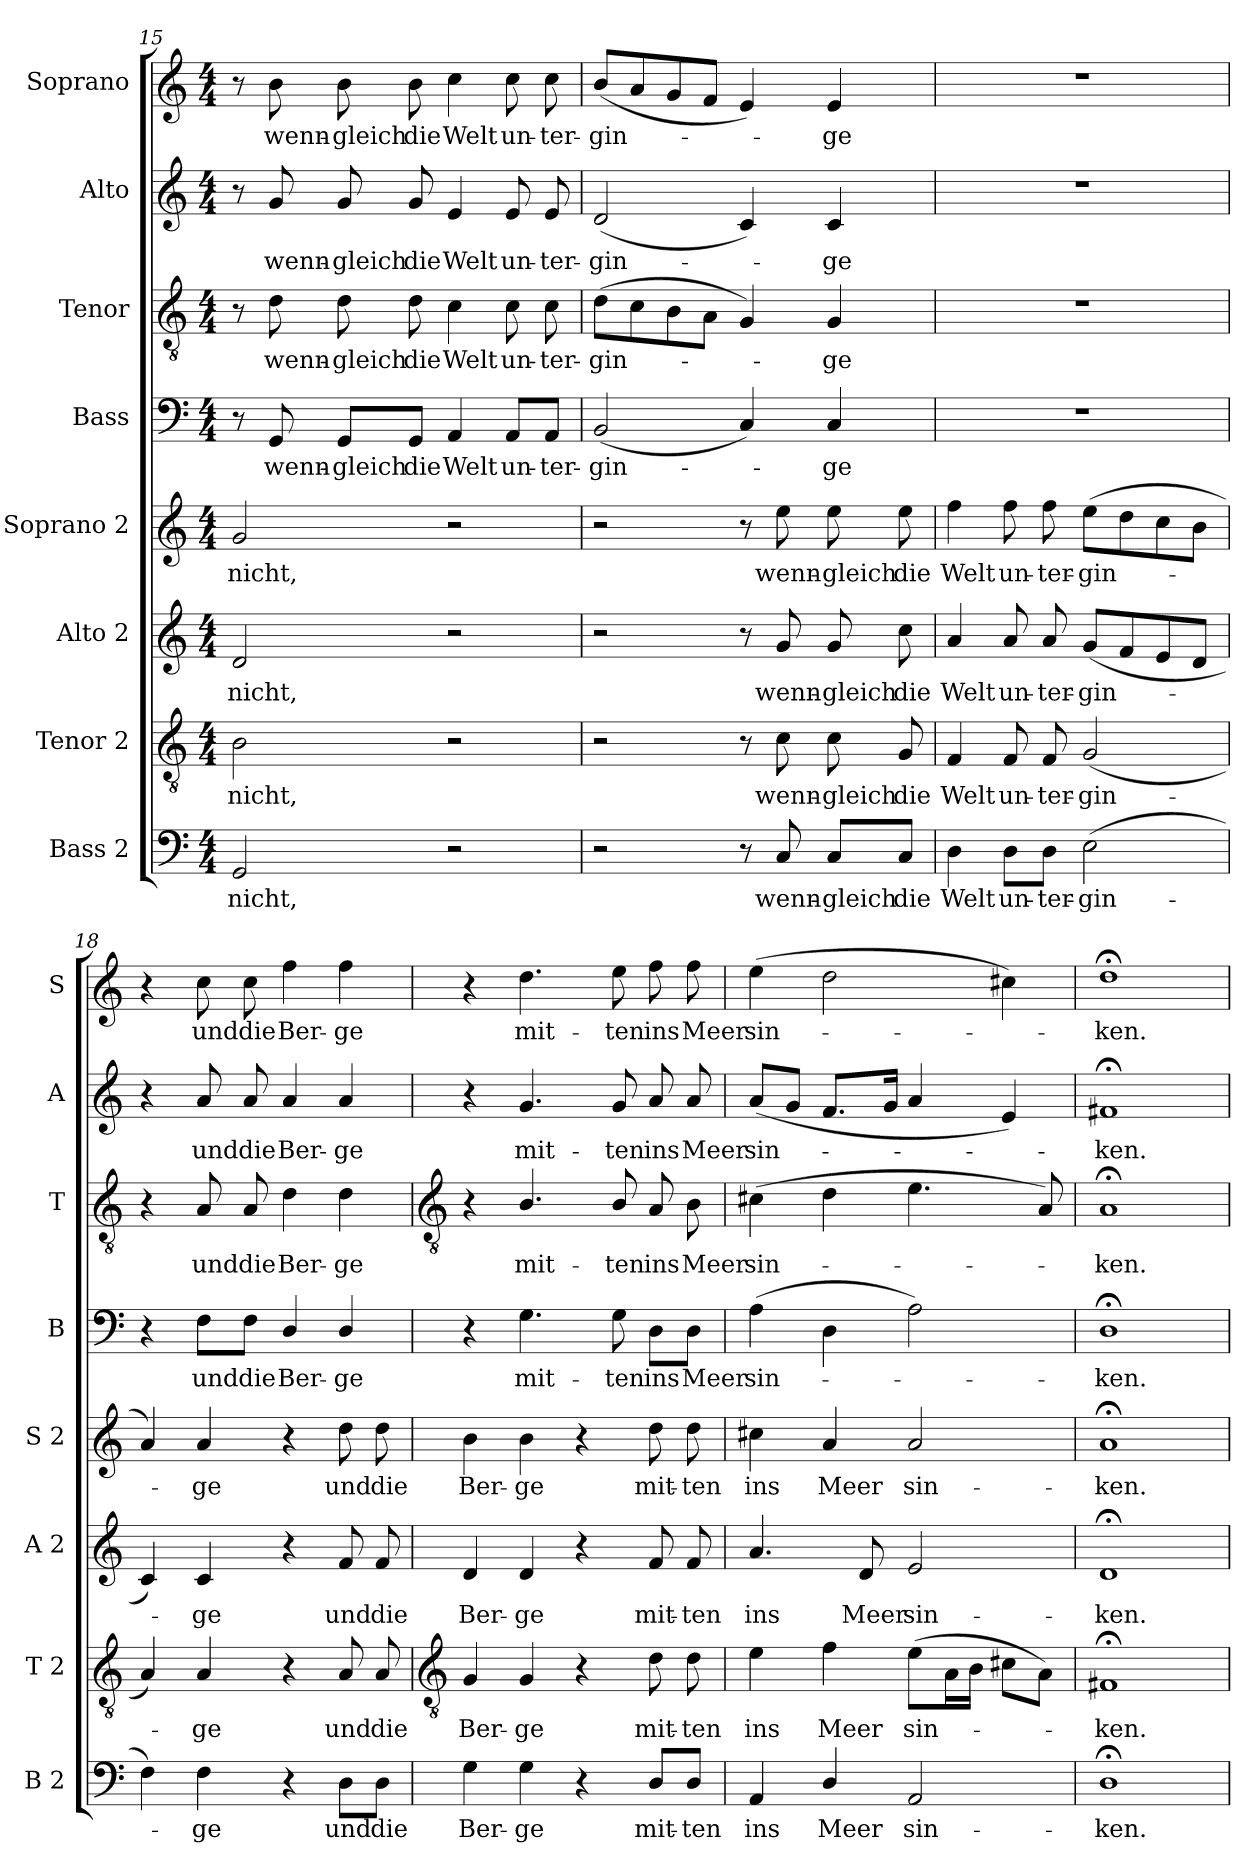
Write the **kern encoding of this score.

**kern	**text	**kern	**text	**kern	**text	**kern	**text	**kern	**text	**kern	**text	**kern	**text	**kern	**text
*part8	*part8	*part7	*part7	*part6	*part6	*part5	*part5	*part4	*part4	*part3	*part3	*part2	*part2	*part1	*part1
*staff8	*staff8	*staff7	*staff7	*staff6	*staff6	*staff5	*staff5	*staff4	*staff4	*staff3	*staff3	*staff2	*staff2	*staff1	*staff1
*I"Bass 2	*	*I"Tenor 2	*	*I"Alto 2	*	*I"Soprano 2	*	*I"Bass	*	*I"Tenor	*	*I"Alto	*	*I"Soprano	*
*I'B 2	*	*I'T 2	*	*I'A 2	*	*I'S 2	*	*I'B	*	*I'T	*	*I'A	*	*I'S	*
!!LO:LB:g=z
*clefF4	*	*clefGv2	*	*clefG2	*	*clefG2	*	*clefF4	*	*clefGv2	*	*clefG2	*	*clefG2	*
*k[]	*	*k[]	*	*k[]	*	*k[]	*	*k[]	*	*k[]	*	*k[]	*	*k[]	*
*C:	*	*C:	*	*C:	*	*C:	*	*C:	*	*C:	*	*C:	*	*C:	*
*M4/4	*	*M4/4	*	*M4/4	*	*M4/4	*	*M4/4	*	*M4/4	*	*M4/4	*	*M4/4	*
=15	=15	=15	=15	=15	=15	=15	=15	=15	=15	=15	=15	=15	=15	=15	=15
!	!LO:LY:b	!	!LO:LY:b	!	!LO:LY:b	!	!LO:LY:b	!	!	!	!	!	!	!	!
2GG	nicht,	2B	nicht,	2d	nicht,	2g	nicht,	8r	.	8r	.	8r	.	8r	.
!	!	!	!	!	!	!	!	!	!LO:LY:b	!	!LO:LY:b	!	!LO:LY:b	!	!LO:LY:b
.	.	.	.	.	.	.	.	8GG	wenn-	8d	wenn-	8g	wenn-	8b	wenn-
!	!	!	!	!	!	!	!	!	!LO:LY:b	!	!LO:LY:b	!	!LO:LY:b	!	!LO:LY:b
.	.	.	.	.	.	.	.	8GG/L	-gleich	8d	-gleich	8g	-gleich	8b	-gleich
!	!	!	!	!	!	!	!	!	!LO:LY:b	!	!LO:LY:b	!	!LO:LY:b	!	!LO:LY:b
.	.	.	.	.	.	.	.	8GG/J	die	8d	die	8g	die	8b	die
!	!	!	!	!	!	!	!	!	!LO:LY:b	!	!LO:LY:b	!	!LO:LY:b	!	!LO:LY:b
2r	.	2r	.	2r	.	2r	.	4AA	Welt	4c	Welt	4e	Welt	4cc	Welt
!	!	!	!	!	!	!	!	!	!LO:LY:b	!	!LO:LY:b	!	!LO:LY:b	!	!LO:LY:b
.	.	.	.	.	.	.	.	8AA/L	un-	8c	un-	8e	un-	8cc	un-
!	!	!	!	!	!	!	!	!	!LO:LY:b	!	!LO:LY:b	!	!LO:LY:b	!	!LO:LY:b
.	.	.	.	.	.	.	.	8AA/J	-ter-	8c	-ter-	8e	-ter-	8cc	-ter-
=16	=16	=16	=16	=16	=16	=16	=16	=16	=16	=16	=16	=16	=16	=16	=16
!	!	!	!	!	!	!	!	!	!LO:LY:b	!	!LO:LY:b	!	!LO:LY:b	!	!LO:LY:b
2r	.	2r	.	2r	.	2r	.	(<2BB	-gin-	(>8dL	-gin-	(<2d	-gin-	(<8bL	-gin-
.	.	.	.	.	.	.	.	.	.	8c	.	.	.	8a	.
.	.	.	.	.	.	.	.	.	.	8B	.	.	.	8g	.
.	.	.	.	.	.	.	.	.	.	8AJ	.	.	.	8fJ	.
8r	.	8r	.	8r	.	8r	.	4C)	.	4G)	.	4c)	.	4e)	.
!	!LO:LY:b	!	!LO:LY:b	!	!LO:LY:b	!	!LO:LY:b	!	!	!	!	!	!	!	!
8C	wenn-	8c	wenn-	8g	wenn-	8ee	wenn-	.	.	.	.	.	.	.	.
!	!LO:LY:b	!	!LO:LY:b	!	!LO:LY:b	!	!LO:LY:b	!	!LO:LY:b	!	!LO:LY:b	!	!LO:LY:b	!	!LO:LY:b
8C/L	-gleich	8c	-gleich	8g	-gleich	8ee	-gleich	4C	ge	4G	ge	4c	ge	4e	ge
!	!LO:LY:b	!	!LO:LY:b	!	!LO:LY:b	!	!LO:LY:b	!	!	!	!	!	!	!	!
8C/J	die	8G	die	8cc	die	8ee	die	.	.	.	.	.	.	.	.
=17	=17	=17	=17	=17	=17	=17	=17	=17	=17	=17	=17	=17	=17	=17	=17
!	!LO:LY:b	!	!LO:LY:b	!	!LO:LY:b	!	!LO:LY:b	!	!	!	!	!	!	!	!
4D	Welt	4F	Welt	4a	Welt	4ff	Welt	1r	.	1r	.	1r	.	1r	.
!	!LO:LY:b	!	!LO:LY:b	!	!LO:LY:b	!	!LO:LY:b	!	!	!	!	!	!	!	!
8D\L	un-	8F	un-	8a	un-	8ff	un-	.	.	.	.	.	.	.	.
!	!LO:LY:b	!	!LO:LY:b	!	!LO:LY:b	!	!LO:LY:b	!	!	!	!	!	!	!	!
8D\J	-ter-	8F	-ter-	8a	-ter-	8ff	-ter-	.	.	.	.	.	.	.	.
!	!LO:LY:b	!	!LO:LY:b	!	!LO:LY:b	!	!LO:LY:b	!	!	!	!	!	!	!	!
(>2E	-gin-	(<2G	-gin-	(<8gL	-gin-	(>8eeL	-gin-	.	.	.	.	.	.	.	.
.	.	.	.	8f	.	8dd	.	.	.	.	.	.	.	.	.
.	.	.	.	8e	.	8cc	.	.	.	.	.	.	.	.	.
.	.	.	.	8dJ	.	8bJ	.	.	.	.	.	.	.	.	.
=18	=18	=18	=18	=18	=18	=18	=18	=18	=18	=18	=18	=18	=18	=18	=18
4F)	.	4A)	.	4c)	.	4a)	.	4r	.	4r	.	4r	.	4r	.
!	!LO:LY:b	!	!LO:LY:b	!	!LO:LY:b	!	!LO:LY:b	!	!LO:LY:b	!	!LO:LY:b	!	!LO:LY:b	!	!LO:LY:b
4F	ge	4A	ge	4c	ge	4a	ge	8F\L	und	8A	und	8a	und	8cc	und
!	!	!	!	!	!	!	!	!	!LO:LY:b	!	!LO:LY:b	!	!LO:LY:b	!	!LO:LY:b
.	.	.	.	.	.	.	.	8F\J	die	8A	die	8a	die	8cc	die
!	!	!	!	!	!	!	!	!	!LO:LY:b	!	!LO:LY:b	!	!LO:LY:b	!	!LO:LY:b
4r	.	4r	.	4r	.	4r	.	4D/	Ber-	4d	Ber-	4a	Ber-	4ff	Ber-
!	!LO:LY:b	!	!LO:LY:b	!	!LO:LY:b	!	!LO:LY:b	!	!LO:LY:b	!	!LO:LY:b	!	!LO:LY:b	!	!LO:LY:b
8D\L	und	8A	und	8f	und	8dd	und	4D/	-ge	4d	-ge	4a	-ge	4ff	-ge
!	!LO:LY:b	!	!LO:LY:b	!	!LO:LY:b	!	!LO:LY:b	!	!	!	!	!	!	!	!
8D\J	die	8A	die	8f	die	8dd	die	.	.	.	.	.	.	.	.
!!LO:LB:g=z
=19	=19	=19	=19	=19	=19	=19	=19	=19	=19	=19	=19	=19	=19	=19	=19
*	*	*clefGv2	*	*	*	*	*	*	*	*clefGv2	*	*	*	*	*
!	!LO:LY:b	!	!LO:LY:b	!	!LO:LY:b	!	!LO:LY:b	!	!	!	!	!	!	!	!
4G	Ber-	4G	Ber-	4d	Ber-	4b	Ber-	4r	.	4r	.	4r	.	4r	.
!	!LO:LY:b	!	!LO:LY:b	!	!LO:LY:b	!	!LO:LY:b	!	!LO:LY:b	!	!LO:LY:b	!	!LO:LY:b	!	!LO:LY:b
4G	-ge	4G	-ge	4d	-ge	4b	-ge	4.G	mit-	4.B/	mit-	4.g	mit-	4.dd	mit-
4r	.	4r	.	4r	.	4r	.	.	.	.	.	.	.	.	.
!	!	!	!	!	!	!	!	!	!LO:LY:b	!	!LO:LY:b	!	!LO:LY:b	!	!LO:LY:b
.	.	.	.	.	.	.	.	8G	-ten	8B/	-ten	8g	-ten	8ee	-ten
!	!LO:LY:b	!	!LO:LY:b	!	!LO:LY:b	!	!LO:LY:b	!	!LO:LY:b	!	!LO:LY:b	!	!LO:LY:b	!	!LO:LY:b
8D/L	mit-	8d	mit-	8f	mit-	8dd	mit-	8D\L	ins	8A	ins	8a	ins	8ff	ins
!	!LO:LY:b	!	!LO:LY:b	!	!LO:LY:b	!	!LO:LY:b	!	!LO:LY:b	!	!LO:LY:b	!	!LO:LY:b	!	!LO:LY:b
8D/J	-ten	8d	-ten	8f	-ten	8dd	-ten	8D\J	Meer	8B	Meer	8a	Meer	8ff	Meer
=20	=20	=20	=20	=20	=20	=20	=20	=20	=20	=20	=20	=20	=20	=20	=20
!	!LO:LY:b	!	!LO:LY:b	!	!LO:LY:b	!	!LO:LY:b	!	!LO:LY:b	!	!LO:LY:b	!	!LO:LY:b	!	!LO:LY:b
4AA	ins	4e	ins	4.a	ins	4cc#X	ins	(>4A	sin-	(>4c#X	sin-	(<8aL	sin-	(>4ee	sin-
.	.	.	.	.	.	.	.	.	.	.	.	8gJ	.	.	.
!	!LO:LY:b	!	!LO:LY:b	!	!	!	!LO:LY:b	!	!	!	!	!	!	!	!
4D/	Meer	4f	Meer	.	.	4a	Meer	4D	.	4d	.	8.fL	.	2dd	.
!	!	!	!	!	!LO:LY:b	!	!	!	!	!	!	!	!	!	!
.	.	.	.	8d	Meer	.	.	.	.	.	.	.	.	.	.
.	.	.	.	.	.	.	.	.	.	.	.	16gJ	.	.	.
!	!LO:LY:b	!	!LO:LY:b	!	!LO:LY:b	!	!LO:LY:b	!	!	!	!	!	!	!	!
2AA	sin-	(>8eL	sin-	2e	sin-	2a	sin-	2A)	.	4.e	.	4a	.	.	.
.	.	16AL	.	.	.	.	.	.	.	.	.	.	.	.	.
.	.	16BJJ	.	.	.	.	.	.	.	.	.	.	.	.	.
.	.	8c#XL	.	.	.	.	.	.	.	.	.	4e)	.	4cc#X)	.
.	.	8AJ)	.	.	.	.	.	.	.	8A)	.	.	.	.	.
=21	=21	=21	=21	=21	=21	=21	=21	=21	=21	=21	=21	=21	=21	=21	=21
!	!LO:LY:b	!	!LO:LY:b	!	!LO:LY:b	!	!LO:LY:b	!	!LO:LY:b	!	!LO:LY:b	!	!LO:LY:b	!	!LO:LY:b
1D;<	-ken.	1F#X;<	ken.	1d;<	-ken.	1a;<	-ken.	1D;<	ken.	1A;<	ken.	1f#X;<	ken.	1dd;<	ken.
=	=	=	=	=	=	=	=	=	=	=	=	=	=	=	=
*-	*-	*-	*-	*-	*-	*-	*-	*-	*-	*-	*-	*-	*-	*-	*-
